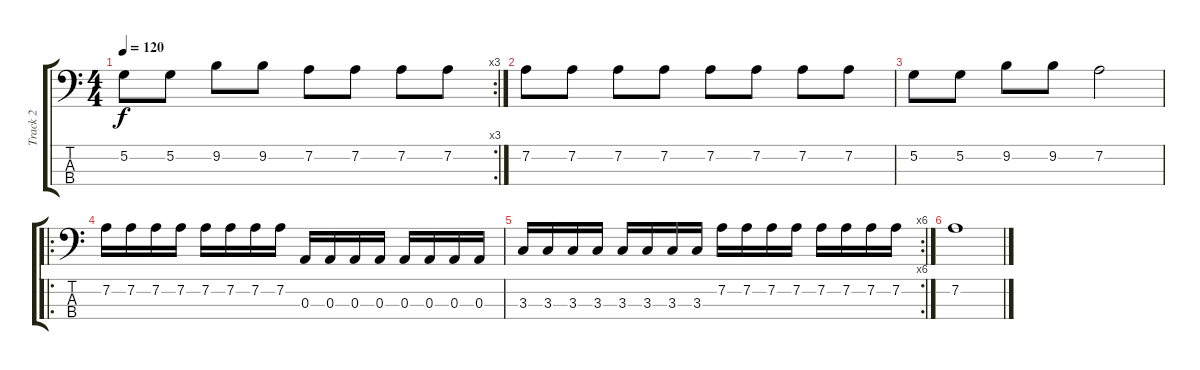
\track ("Track 2" "Track 2") {instrument electricbassfinger}
\staff {score tabs}
\tuning (G2 D2 A1 E1) {hide}
\rc 3
\ts (4 4)
\tempo 120
\clef f4
\ks c
5.2.8{dy f} 5.2.8 9.2.8 9.2.8 7.2.8 7.2.8 7.2.8 7.2.8 |
7.2.8 7.2.8 7.2.8 7.2.8 7.2.8 7.2.8 7.2.8 7.2.8 |
5.2.8 5.2.8 9.2.8 9.2.8 7.2.2 |
\ro
7.2.16 7.2.16 7.2.16 7.2.16 7.2.16 7.2.16 7.2.16 7.2.16 0.3.16 0.3.16 0.3.16 0.3.16 0.3.16 0.3.16 0.3.16 0.3.16 |
\rc 6
3.3.16 3.3.16 3.3.16 3.3.16 3.3.16 3.3.16 3.3.16 3.3.16 7.2.16 7.2.16 7.2.16 7.2.16 7.2.16 7.2.16 7.2.16 7.2.16 |
7.2.1
